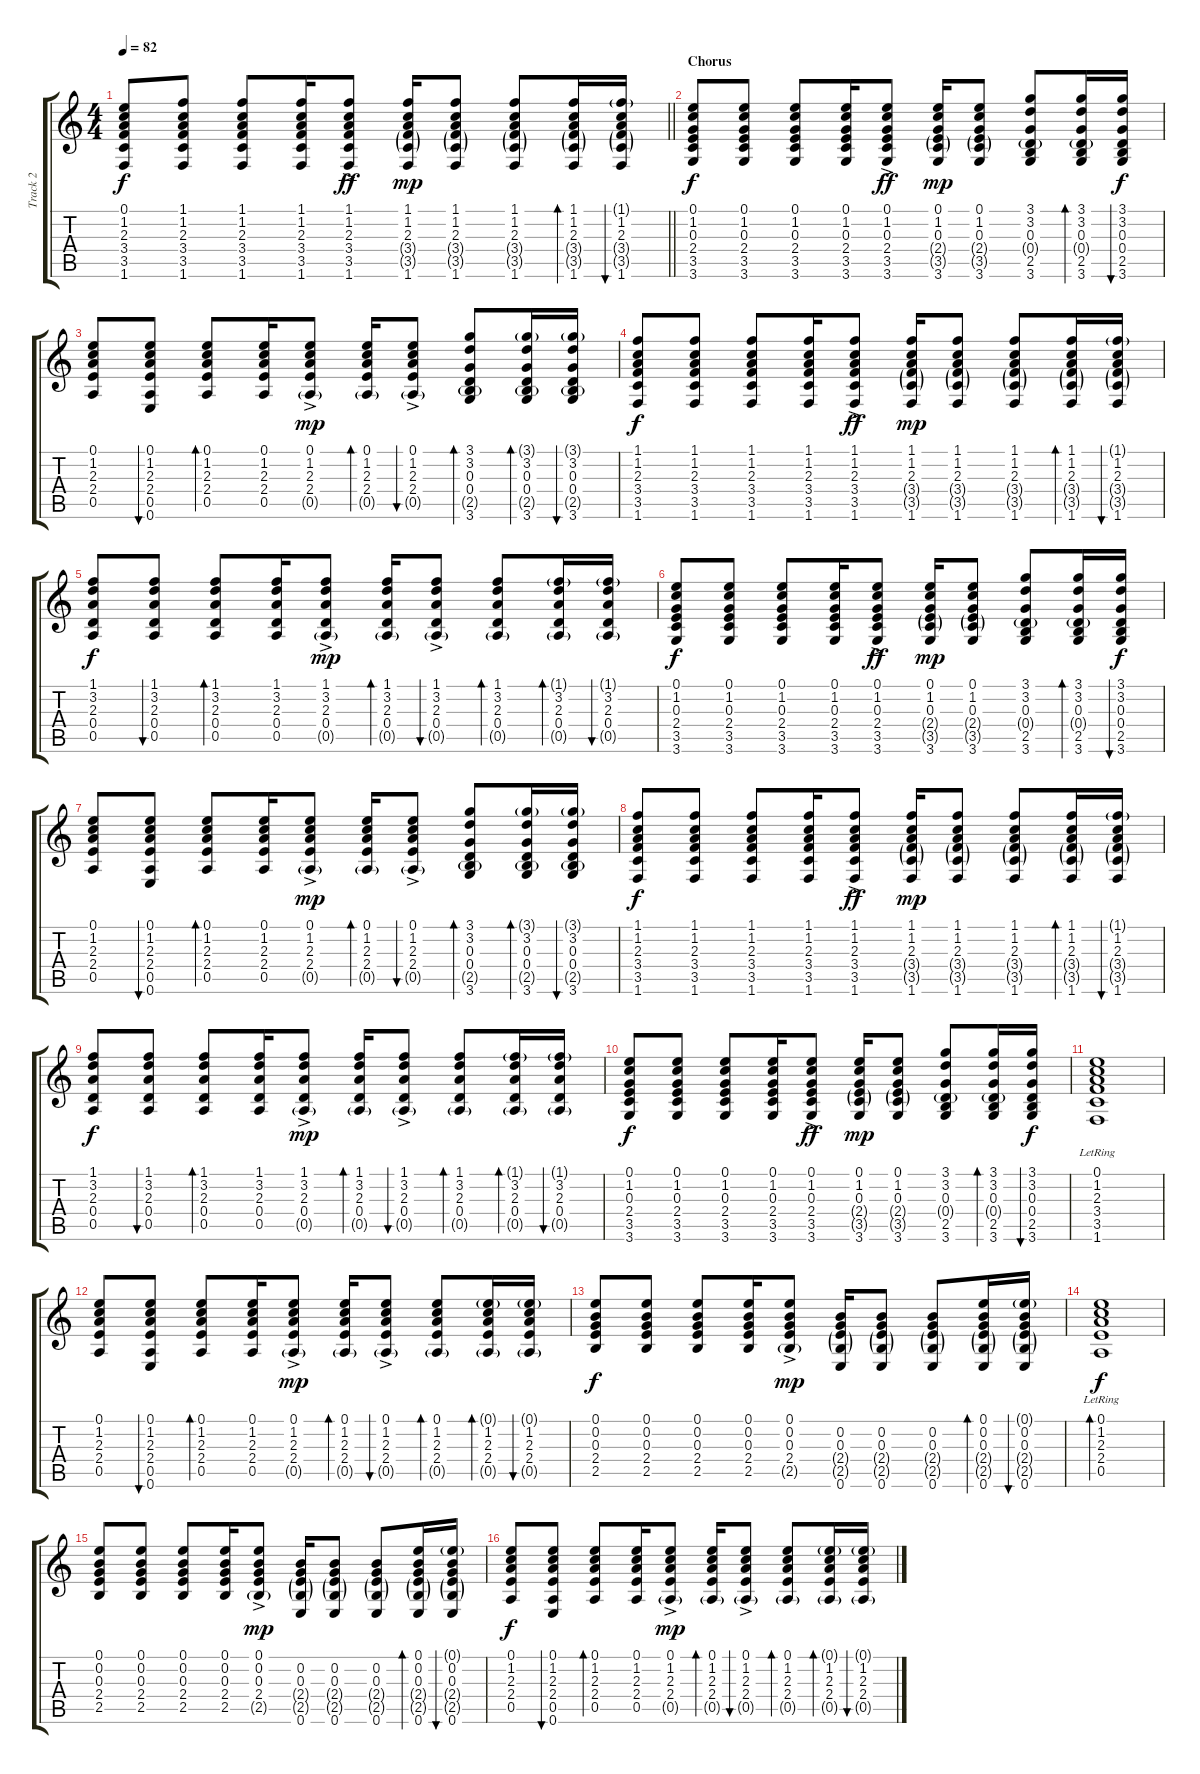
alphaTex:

\track ("Track 2" "Track 2") {instrument acousticguitarsteel}
\staff {score tabs}
\tuning (E4 B3 G3 D3 A2 E2) {hide}
\ts (4 4)
\tempo 82
\clef g2
\barLineRight lightlight
\ks c
(0.1 1.2 2.3 3.4 3.5 1.6).8{dy f} (1.1 1.2 2.3 3.4 3.5 1.6).8 (1.1 1.2 2.3 3.4 3.5 1.6).8 (1.1 1.2 2.3 3.4 3.5 1.6).16 (1.1{ac} 1.2 2.3 3.4 3.5 1.6).8{dy ff} (1.1 1.2 2.3 3.4{g} 3.5{g} 1.6).16{dy mp} (1.1 1.2 2.3 3.4{g} 3.5{g} 1.6).8 (1.1 1.2 2.3 3.4{g} 3.5{g} 1.6).8 (1.1 1.2 2.3 3.4{g} 3.5{g} 1.6).16{bd 30} (1.1{g} 1.2 2.3 3.4{g} 3.5{g} 1.6).16{bu 30} |
\section ("" "Chorus")
(0.1 1.2 0.3 2.4 3.5 3.6).8{dy f} (0.1 1.2 0.3 2.4 3.5 3.6).8 (0.1 1.2 0.3 2.4 3.5 3.6).8 (0.1 1.2 0.3 2.4 3.5 3.6).16 (0.1{ac} 1.2 0.3 2.4 3.5 3.6).8{dy ff} (0.1 1.2 0.3 2.4{g} 3.5{g} 3.6).16{dy mp} (0.1 1.2 0.3 2.4{g} 3.5{g} 3.6).8 (3.1 3.2 0.3 0.4{g} 2.5 3.6).8 (3.1 3.2 0.3 0.4{g} 2.5 3.6).16{bd 30} (3.1 3.2 0.3 0.4 2.5 3.6).16{bu 30 dy f} |
(0.1 1.2 2.3 2.4 0.5).8 (0.1 1.2 2.3 2.4 0.5 0.6).8{bu 30} (0.1 1.2 2.3 2.4 0.5).8{bd 30} (0.1 1.2 2.3 2.4 0.5).16 (0.1{ac} 1.2 2.3 2.4 0.5{g}).8{dy mp} (0.1 1.2 2.3 2.4 0.5{g}).16{bd 30} (0.1{ac} 1.2 2.3 2.4 0.5{g}).8{bu 30} (3.1 3.2 0.3 0.4 2.5{g} 3.6).8{bd 30} (3.1{g} 3.2 0.3 0.4 2.5{g} 3.6).16{bd 30} (3.1{g} 3.2 0.3 0.4 2.5{g} 3.6).16{bu 30} |
(1.1 1.2 2.3 3.4 3.5 1.6).8{dy f} (1.1 1.2 2.3 3.4 3.5 1.6).8 (1.1 1.2 2.3 3.4 3.5 1.6).8 (1.1 1.2 2.3 3.4 3.5 1.6).16 (1.1{ac} 1.2 2.3 3.4 3.5 1.6).8{dy ff} (1.1 1.2 2.3 3.4{g} 3.5{g} 1.6).16{dy mp} (1.1 1.2 2.3 3.4{g} 3.5{g} 1.6).8 (1.1 1.2 2.3 3.4{g} 3.5{g} 1.6).8 (1.1 1.2 2.3 3.4{g} 3.5{g} 1.6).16{bd 30} (1.1{g} 1.2 2.3 3.4{g} 3.5{g} 1.6).16{bu 30} |
(1.1 3.2 2.3 0.4 0.5).8{dy f} (1.1 3.2 2.3 0.4 0.5).8{bu 30} (1.1 3.2 2.3 0.4 0.5).8{bd 30} (1.1 3.2 2.3 0.4 0.5).16 (1.1{ac} 3.2 2.3 0.4 0.5{g}).8{dy mp} (1.1 3.2 2.3 0.4 0.5{g}).16{bd 30} (1.1{ac} 3.2 2.3 0.4 0.5{g}).8{bu 30} (1.1 3.2 2.3 0.4 0.5{g}).8{bd 30} (1.1{g} 3.2 2.3 0.4 0.5{g}).16{bd 30} (1.1{g} 3.2 2.3 0.4 0.5{g}).16{bu 30} |
(0.1 1.2 0.3 2.4 3.5 3.6).8{dy f} (0.1 1.2 0.3 2.4 3.5 3.6).8 (0.1 1.2 0.3 2.4 3.5 3.6).8 (0.1 1.2 0.3 2.4 3.5 3.6).16 (0.1{ac} 1.2 0.3 2.4 3.5 3.6).8{dy ff} (0.1 1.2 0.3 2.4{g} 3.5{g} 3.6).16{dy mp} (0.1 1.2 0.3 2.4{g} 3.5{g} 3.6).8 (3.1 3.2 0.3 0.4{g} 2.5 3.6).8 (3.1 3.2 0.3 0.4{g} 2.5 3.6).16{bd 30} (3.1 3.2 0.3 0.4 2.5 3.6).16{bu 30 dy f} |
(0.1 1.2 2.3 2.4 0.5).8 (0.1 1.2 2.3 2.4 0.5 0.6).8{bu 30} (0.1 1.2 2.3 2.4 0.5).8{bd 30} (0.1 1.2 2.3 2.4 0.5).16 (0.1{ac} 1.2 2.3 2.4 0.5{g}).8{dy mp} (0.1 1.2 2.3 2.4 0.5{g}).16{bd 30} (0.1{ac} 1.2 2.3 2.4 0.5{g}).8{bu 30} (3.1 3.2 0.3 0.4 2.5{g} 3.6).8{bd 30} (3.1{g} 3.2 0.3 0.4 2.5{g} 3.6).16{bd 30} (3.1{g} 3.2 0.3 0.4 2.5{g} 3.6).16{bu 30} |
(1.1 1.2 2.3 3.4 3.5 1.6).8{dy f} (1.1 1.2 2.3 3.4 3.5 1.6).8 (1.1 1.2 2.3 3.4 3.5 1.6).8 (1.1 1.2 2.3 3.4 3.5 1.6).16 (1.1{ac} 1.2 2.3 3.4 3.5 1.6).8{dy ff} (1.1 1.2 2.3 3.4{g} 3.5{g} 1.6).16{dy mp} (1.1 1.2 2.3 3.4{g} 3.5{g} 1.6).8 (1.1 1.2 2.3 3.4{g} 3.5{g} 1.6).8 (1.1 1.2 2.3 3.4{g} 3.5{g} 1.6).16{bd 30} (1.1{g} 1.2 2.3 3.4{g} 3.5{g} 1.6).16{bu 30} |
(1.1 3.2 2.3 0.4 0.5).8{dy f} (1.1 3.2 2.3 0.4 0.5).8{bu 30} (1.1 3.2 2.3 0.4 0.5).8{bd 30} (1.1 3.2 2.3 0.4 0.5).16 (1.1{ac} 3.2 2.3 0.4 0.5{g}).8{dy mp} (1.1 3.2 2.3 0.4 0.5{g}).16{bd 30} (1.1{ac} 3.2 2.3 0.4 0.5{g}).8{bu 30} (1.1 3.2 2.3 0.4 0.5{g}).8{bd 30} (1.1{g} 3.2 2.3 0.4 0.5{g}).16{bd 30} (1.1{g} 3.2 2.3 0.4 0.5{g}).16{bu 30} |
(0.1 1.2 0.3 2.4 3.5 3.6).8{dy f} (0.1 1.2 0.3 2.4 3.5 3.6).8 (0.1 1.2 0.3 2.4 3.5 3.6).8 (0.1 1.2 0.3 2.4 3.5 3.6).16 (0.1{ac} 1.2 0.3 2.4 3.5 3.6).8{dy ff} (0.1 1.2 0.3 2.4{g} 3.5{g} 3.6).16{dy mp} (0.1 1.2 0.3 2.4{g} 3.5{g} 3.6).8 (3.1 3.2 0.3 0.4{g} 2.5 3.6).8 (3.1 3.2 0.3 0.4{g} 2.5 3.6).16{bd 30} (3.1 3.2 0.3 0.4 2.5 3.6).16{bu 30 dy f} |
(0.1{lr} 1.2{lr} 2.3{lr} 3.4{lr} 3.5{lr} 1.6{lr}).1 |
(0.1 1.2 2.3 2.4 0.5).8 (0.1 1.2 2.3 2.4 0.5 0.6).8{bu 30} (0.1 1.2 2.3 2.4 0.5).8{bd 30} (0.1 1.2 2.3 2.4 0.5).16 (0.1{ac} 1.2 2.3 2.4 0.5{g}).8{dy mp} (0.1 1.2 2.3 2.4 0.5{g}).16{bd 30} (0.1{ac} 1.2 2.3 2.4 0.5{g}).8{bu 30} (0.1 1.2 2.3 2.4 0.5{g}).8{bd 30} (0.1{g} 1.2 2.3 2.4 0.5{g}).16{bd 30} (0.1{g} 1.2 2.3 2.4 0.5{g}).16{bu 30} |
(0.1 0.2 0.3 2.4 2.5).8{dy f} (0.1 0.2 0.3 2.4 2.5).8 (0.1 0.2 0.3 2.4 2.5).8 (0.1 0.2 0.3 2.4 2.5).16 (0.1{ac} 0.2 0.3 2.4 2.5{g}).8{dy mp} (0.2 0.3 2.4{g} 2.5{g} 0.6).16 (0.2 0.3 2.4{g} 2.5{g} 0.6).8 (0.2 0.3 2.4{g} 2.5{g} 0.6).8 (0.1 0.2 0.3 2.4{g} 2.5{g} 0.6).16{bd 30} (0.1{g} 0.2 0.3 2.4{g} 2.5{g} 0.6).16{bu 30} |
(0.1 1.2{lr} 2.3{lr} 2.4{lr} 0.5{lr}).1{bd 240 dy f} |
(0.1 0.2 0.3 2.4 2.5).8 (0.1 0.2 0.3 2.4 2.5).8 (0.1 0.2 0.3 2.4 2.5).8 (0.1 0.2 0.3 2.4 2.5).16 (0.1{ac} 0.2 0.3 2.4 2.5{g}).8{dy mp} (0.2 0.3 2.4{g} 2.5{g} 0.6).16 (0.2 0.3 2.4{g} 2.5{g} 0.6).8 (0.2 0.3 2.4{g} 2.5{g} 0.6).8 (0.1 0.2 0.3 2.4{g} 2.5{g} 0.6).16{bd 30} (0.1{g} 0.2 0.3 2.4{g} 2.5{g} 0.6).16{bu 30} |
(0.1 1.2 2.3 2.4 0.5).8{dy f} (0.1 1.2 2.3 2.4 0.5 0.6).8{bu 30} (0.1 1.2 2.3 2.4 0.5).8{bd 30} (0.1 1.2 2.3 2.4 0.5).16 (0.1{ac} 1.2 2.3 2.4 0.5{g}).8{dy mp} (0.1 1.2 2.3 2.4 0.5{g}).16{bd 30} (0.1{ac} 1.2 2.3 2.4 0.5{g}).8{bu 30} (0.1 1.2 2.3 2.4 0.5{g}).8{bd 30} (0.1{g} 1.2 2.3 2.4 0.5{g}).16{bd 30} (0.1{g} 1.2 2.3 2.4 0.5{g}).16{bu 30}
